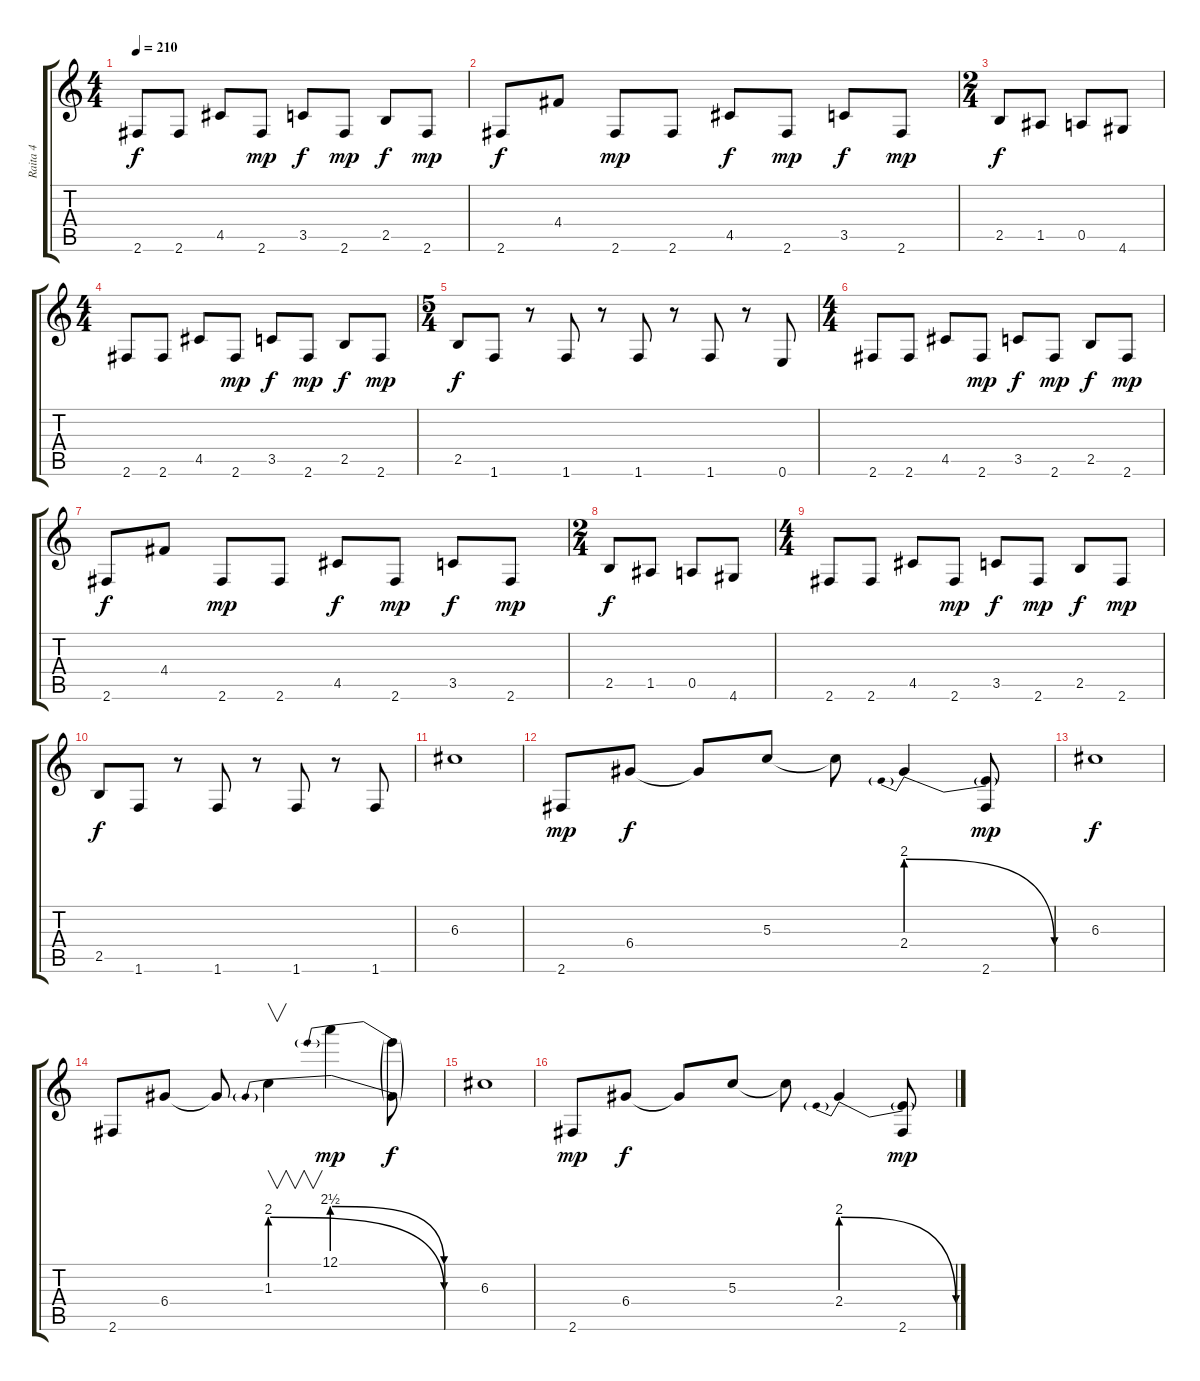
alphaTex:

\track ("Raita 4" "Raita 4") {instrument distortionguitar}
\staff {score tabs}
\tuning (E4 B3 G3 D3 A2 E2) {hide}
\ts (4 4)
\tempo 210
\clef g2
\ks c
2.6.8{dy f} 2.6.8 4.5.8 2.6.8{dy mp} 3.5.8{dy f} 2.6.8{dy mp} 2.5.8{dy f} 2.6.8{dy mp} |
2.6.8{dy f} 4.4.8 2.6.8{dy mp} 2.6.8 4.5.8{dy f} 2.6.8{dy mp} 3.5.8{dy f} 2.6.8{dy mp} |
\ts (2 4)
2.5.8{dy f} 1.5.8 0.5.8 4.6.8 |
\ts (4 4)
2.6.8 2.6.8 4.5.8 2.6.8{dy mp} 3.5.8{dy f} 2.6.8{dy mp} 2.5.8{dy f} 2.6.8{dy mp} |
\ts (5 4)
2.5.8{dy f} 1.6.8 r.8 1.6.8 r.8 1.6.8 r.8 1.6.8 r.8 0.6.8 |
\ts (4 4)
2.6.8 2.6.8 4.5.8 2.6.8{dy mp} 3.5.8{dy f} 2.6.8{dy mp} 2.5.8{dy f} 2.6.8{dy mp} |
2.6.8{dy f} 4.4.8 2.6.8{dy mp} 2.6.8 4.5.8{dy f} 2.6.8{dy mp} 3.5.8{dy f} 2.6.8{dy mp} |
\ts (2 4)
2.5.8{dy f} 1.5.8 0.5.8 4.6.8 |
\ts (4 4)
2.6.8 2.6.8 4.5.8 2.6.8{dy mp} 3.5.8{dy f} 2.6.8{dy mp} 2.5.8{dy f} 2.6.8{dy mp} |
2.5.8{dy f} 1.6.8 r.8 1.6.8 r.8 1.6.8 r.8 1.6.8 |
6.3.1 |
2.6.8{dy mp} 6.4.8{dy f} 6.4{t}.8 5.3.8 5.3{t}.8 2.4{be (prebendrelease 0 8 60 0)}.4 (2.4{t} 2.6).8{dy mp} |
6.3.1{dy f} |
2.6.8 6.4.8 6.4{t}.8 1.3{be (prebendrelease 0 8 60 0)}.4{v} 12.1{be (prebendrelease 0 10 60 0)}.4{dy mp} (12.1{t} 1.3{t}).8{dy f} |
6.3.1 |
2.6.8{dy mp} 6.4.8{dy f} 6.4{t}.8 5.3.8 5.3{t}.8 2.4{be (prebendrelease 0 8 60 0)}.4 (2.4{t} 2.6).8{dy mp}
